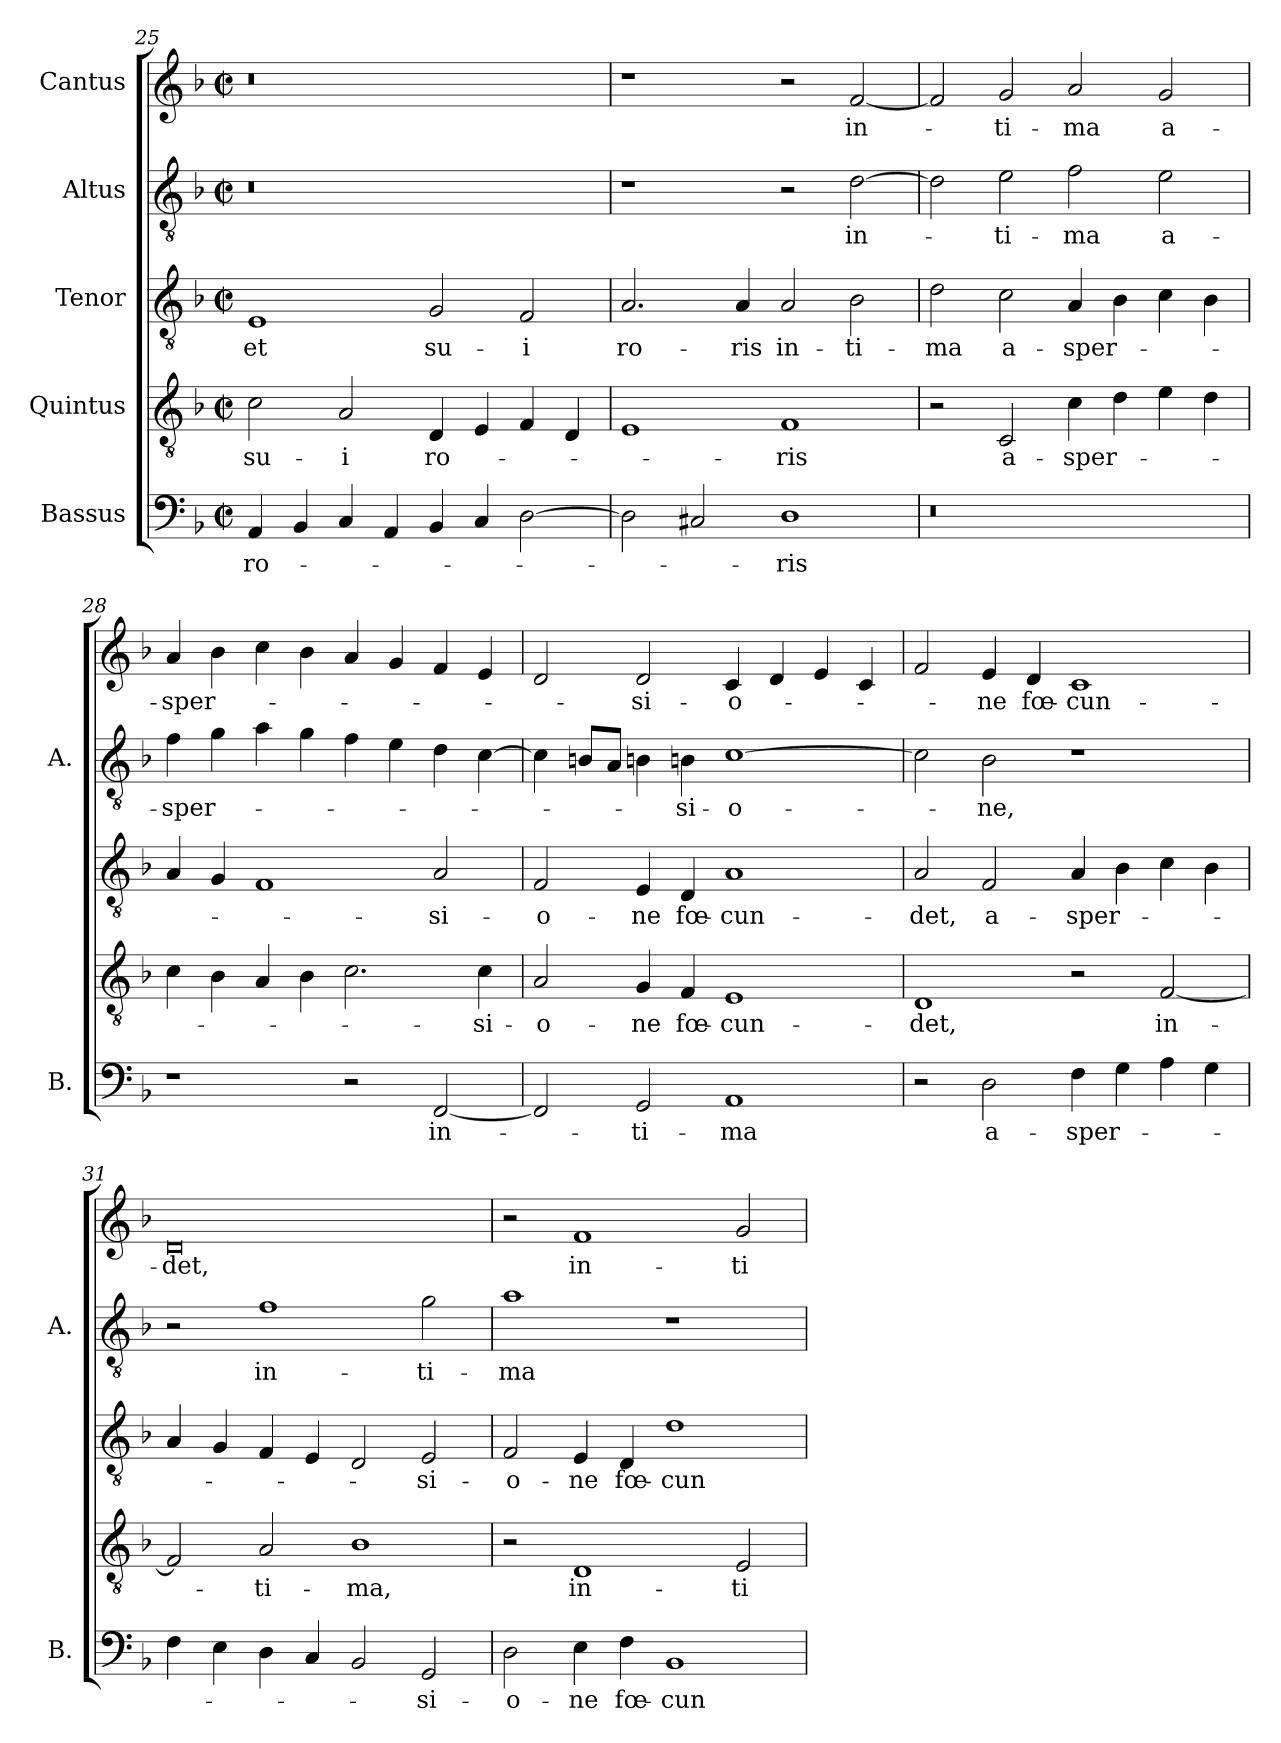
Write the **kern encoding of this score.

**kern	**text	**kern	**text	**kern	**text	**kern	**text	**kern	**text
*part5	*part5	*part4	*part4	*part3	*part3	*part2	*part2	*part1	*part1
*staff5	*staff5	*staff4	*staff4	*staff3	*staff3	*staff2	*staff2	*staff1	*staff1
*I"Bassus	*	*I"Quintus	*	*I"Tenor	*	*I"Altus	*	*I"Cantus	*
*I'B.	*	*	*	*	*	*I'A.	*	*	*
*clefF4	*	*clefGv2	*	*clefGv2	*	*clefGv2	*	*clefG2	*
*k[b-]	*	*k[b-]	*	*k[b-]	*	*k[b-]	*	*k[b-]	*
*F:	*	*F:	*	*F:	*	*F:	*	*F:	*
*M2/2	*	*M2/2	*	*M2/2	*	*M2/2	*	*M2/2	*
*met(c|)	*	*met(c|)	*	*met(c|)	*	*met(c|)	*	*met(c|)	*
=25	=25	=25	=25	=25	=25	=25	=25	=25	=25
!	!	!	!	!	!	!LO:N:vis=0	!	!LO:N:vis=0	!
4AA/	ro-	2c\	su-	1E/	et	1r	.	1r	.
4BB-/	.	.	.	.	.	.	.	.	.
4C/	.	2A/	-i	.	.	.	.	.	.
4AA/	.	.	.	.	.	.	.	.	.
4BB-/	.	4D/	ro-	2G/	su-	1ryy	.	1ryy	.
4C/	.	4E/	.	.	.	.	.	.	.
[2D\	.	4F/	.	2F/	-i	.	.	.	.
.	.	4D/	.	.	.	.	.	.	.
=26	=26	=26	=26	=26	=26	=26	=26	=26	=26
2D\]	.	1E/	.	2.A/	ro-	1r	.	1r	.
2C#X/	.	.	.	.	.	.	.	.	.
.	.	.	.	4A/	-ris	.	.	.	.
1D\	-ris	1F/	-ris	2A/	in-	2r	.	2r	.
.	.	.	.	2B-\	-ti-	[2d\	in-	[2f/	in-
=27	=27	=27	=27	=27	=27	=27	=27	=27	=27
!LO:N:vis=0	!	!	!	!	!	!	!	!	!
1r	.	2r	.	2d\	-ma	2d\]	.	2f/]	.
.	.	2C/	a-	2c\	a-	2e\	-ti-	2g/	-ti-
1ryy	.	4c\	-sper-	4A/	-sper-	2f\	-ma	2a/	-ma
.	.	4d\	.	4B-\	.	.	.	.	.
.	.	4e\	.	4c\	.	2e\	a-	2g/	a-
.	.	4d\	.	4B-\	.	.	.	.	.
=28	=28	=28	=28	=28	=28	=28	=28	=28	=28
1r	.	4c\	.	4A/	.	4f\	-sper-	4a/	-sper-
.	.	4B-\	.	4G/	.	4g\	.	4b-\	.
.	.	4A/	.	1F/	.	4a\	.	4cc\	.
.	.	4B-\	.	.	.	4g\	.	4b-\	.
2r	.	2.c\	.	.	.	4f\	.	4a/	.
.	.	.	.	.	.	4e\	.	4g/	.
[2FF/	in-	.	.	2A/	-si-	4d\	.	4f/	.
.	.	4c\	-si-	.	.	[4c\	.	4e/	.
=29	=29	=29	=29	=29	=29	=29	=29	=29	=29
2FF/]	.	2A/	-o-	2F/	-o-	4c\]	.	2d/	.
.	.	.	.	.	.	8Bn/L	.	.	.
.	.	.	.	.	.	8A/J	.	.	.
2GG/	-ti-	4G/	-ne	4E/	-ne	4Bn\	.	2d/	-si-
.	.	4F/	fœ-	4D/	fœ-	4Bn\	-si-	.	.
1AA/	-ma	1E/	-cun-	1A/	-cun-	[1c\	-o-	4c/	-o-
.	.	.	.	.	.	.	.	4d/	.
.	.	.	.	.	.	.	.	4e/	.
.	.	.	.	.	.	.	.	4c/	.
=30	=30	=30	=30	=30	=30	=30	=30	=30	=30
2r	.	1D/	-det,	2A/	-det,	2c\]	.	2f/	.
2D\	a-	.	.	2F/	a-	2B-\	-ne,	4e/	-ne
.	.	.	.	.	.	.	.	4d/	fœ-
4F\	-sper-	2r	.	4A/	-sper-	1r	.	1c/	-cun-
4G\	.	.	.	4B-\	.	.	.	.	.
4A\	.	[2F/	in-	4c\	.	.	.	.	.
4G\	.	.	.	4B-\	.	.	.	.	.
=31	=31	=31	=31	=31	=31	=31	=31	=31	=31
4F\	.	2F/]	.	4A/	.	2r	.	0d/	-det,
4E\	.	.	.	4G/	.	.	.	.	.
4D\	.	2A/	-ti-	4F/	.	1f\	in-	.	.
4C/	.	.	.	4E/	.	.	.	.	.
2BB-/	.	1B-\	-ma,	2D/	.	.	.	.	.
2GG/	-si-	.	.	2E/	-si-	2g\	-ti-	.	.
=32	=32	=32	=32	=32	=32	=32	=32	=32	=32
2D\	-o-	2r	.	2F/	-o-	1a\	-ma	2r	.
4E\	-ne	1D/	in-	4E/	-ne	.	.	1f/	in-
4F\	fœ-	.	.	4D/	fœ-	.	.	.	.
1BB-/	-cun-	.	.	1d\	-cun-	1r	.	.	.
.	.	2E/	-ti-	.	.	.	.	2g/	-ti-
=	=	=	=	=	=	=	=	=	=
*-	*-	*-	*-	*-	*-	*-	*-	*-	*-
